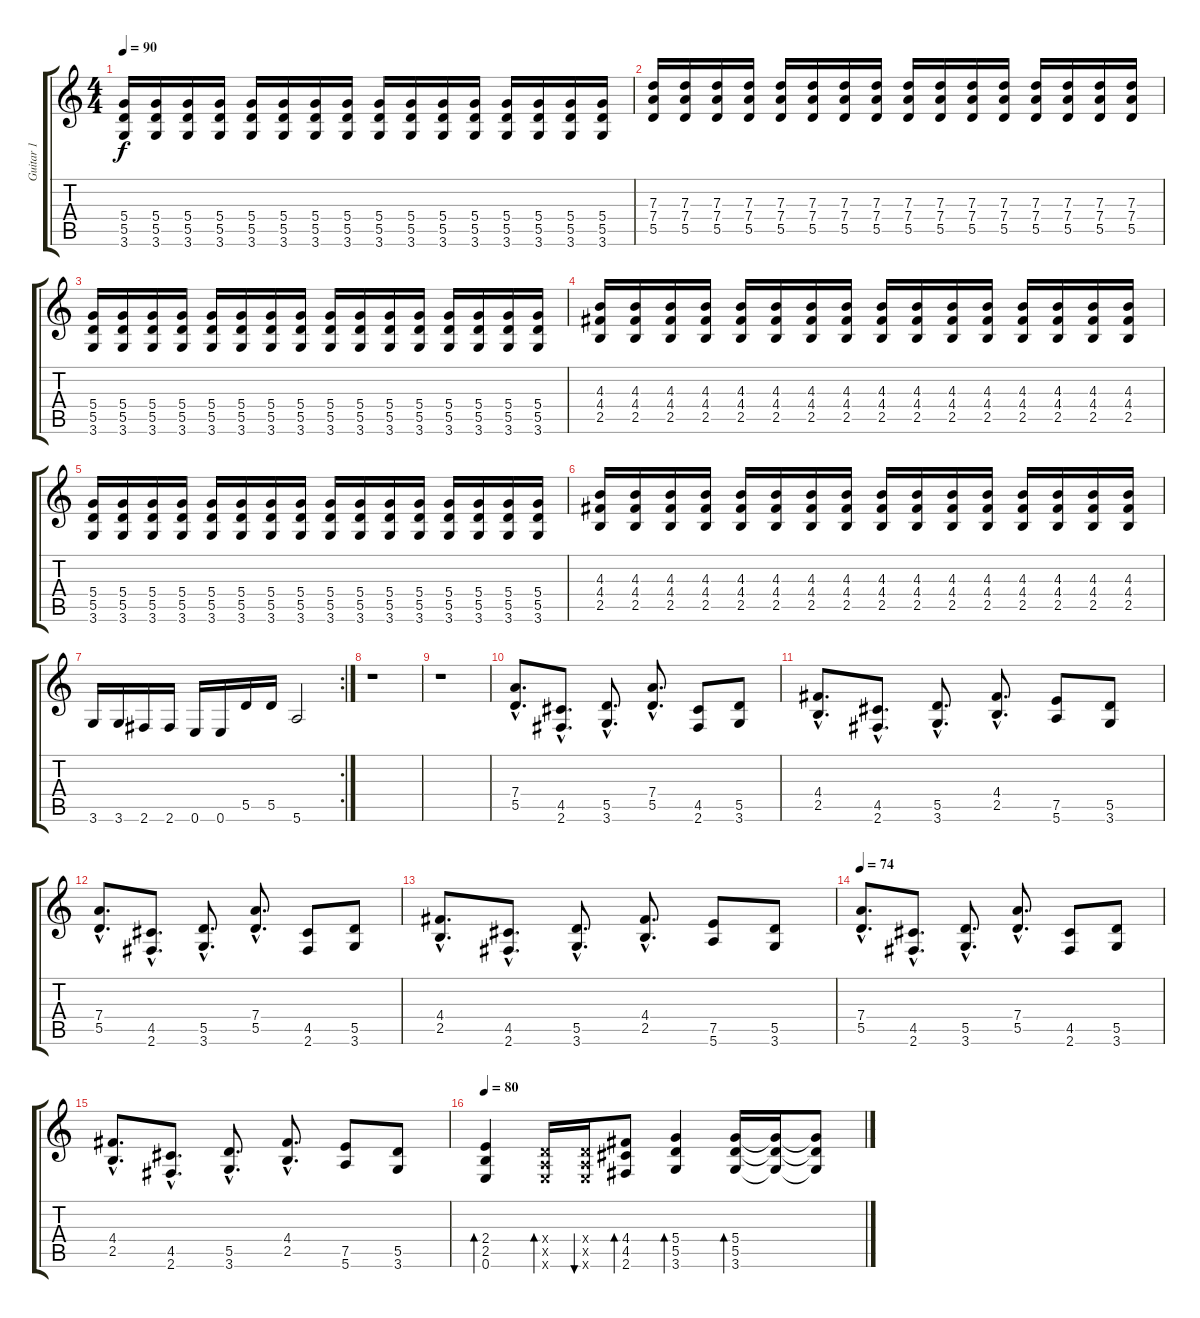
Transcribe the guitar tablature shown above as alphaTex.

\track ("Guitar 1" "Guitar 1") {instrument overdrivenguitar}
\staff {score tabs}
\tuning (E4 B3 G3 D3 A2 E2) {hide}
\ts (4 4)
\tempo 90
\clef g2
\ks c
(5.4 5.5 3.6).16{dy f} (5.4 5.5 3.6).16 (5.4 5.5 3.6).16 (5.4 5.5 3.6).16 (5.4 5.5 3.6).16 (5.4 5.5 3.6).16 (5.4 5.5 3.6).16 (5.4 5.5 3.6).16 (5.4 5.5 3.6).16 (5.4 5.5 3.6).16 (5.4 5.5 3.6).16 (5.4 5.5 3.6).16 (5.4 5.5 3.6).16 (5.4 5.5 3.6).16 (5.4 5.5 3.6).16 (5.4 5.5 3.6).16 |
(7.3 7.4 5.5).16 (7.3 7.4 5.5).16 (7.3 7.4 5.5).16 (7.3 7.4 5.5).16 (7.3 7.4 5.5).16 (7.3 7.4 5.5).16 (7.3 7.4 5.5).16 (7.3 7.4 5.5).16 (7.3 7.4 5.5).16 (7.3 7.4 5.5).16 (7.3 7.4 5.5).16 (7.3 7.4 5.5).16 (7.3 7.4 5.5).16 (7.3 7.4 5.5).16 (7.3 7.4 5.5).16 (7.3 7.4 5.5).16 |
(5.4 5.5 3.6).16 (5.4 5.5 3.6).16 (5.4 5.5 3.6).16 (5.4 5.5 3.6).16 (5.4 5.5 3.6).16 (5.4 5.5 3.6).16 (5.4 5.5 3.6).16 (5.4 5.5 3.6).16 (5.4 5.5 3.6).16 (5.4 5.5 3.6).16 (5.4 5.5 3.6).16 (5.4 5.5 3.6).16 (5.4 5.5 3.6).16 (5.4 5.5 3.6).16 (5.4 5.5 3.6).16 (5.4 5.5 3.6).16 |
(4.3 4.4 2.5).16 (4.3 4.4 2.5).16 (4.3 4.4 2.5).16 (4.3 4.4 2.5).16 (4.3 4.4 2.5).16 (4.3 4.4 2.5).16 (4.3 4.4 2.5).16 (4.3 4.4 2.5).16 (4.3 4.4 2.5).16 (4.3 4.4 2.5).16 (4.3 4.4 2.5).16 (4.3 4.4 2.5).16 (4.3 4.4 2.5).16 (4.3 4.4 2.5).16 (4.3 4.4 2.5).16 (4.3 4.4 2.5).16 |
(5.4 5.5 3.6).16 (5.4 5.5 3.6).16 (5.4 5.5 3.6).16 (5.4 5.5 3.6).16 (5.4 5.5 3.6).16 (5.4 5.5 3.6).16 (5.4 5.5 3.6).16 (5.4 5.5 3.6).16 (5.4 5.5 3.6).16 (5.4 5.5 3.6).16 (5.4 5.5 3.6).16 (5.4 5.5 3.6).16 (5.4 5.5 3.6).16 (5.4 5.5 3.6).16 (5.4 5.5 3.6).16 (5.4 5.5 3.6).16 |
(4.3 4.4 2.5).16 (4.3 4.4 2.5).16 (4.3 4.4 2.5).16 (4.3 4.4 2.5).16 (4.3 4.4 2.5).16 (4.3 4.4 2.5).16 (4.3 4.4 2.5).16 (4.3 4.4 2.5).16 (4.3 4.4 2.5).16 (4.3 4.4 2.5).16 (4.3 4.4 2.5).16 (4.3 4.4 2.5).16 (4.3 4.4 2.5).16 (4.3 4.4 2.5).16 (4.3 4.4 2.5).16 (4.3 4.4 2.5).16 |
\rc 2
3.6.16 3.6.16 2.6.16 2.6.16 0.6.16 0.6.16 5.5.16 5.5.16 5.6.2 |
r.1 |
r.1 |
(7.4{hac} 5.5{hac}).8{d} (4.5{hac} 2.6{hac}).8{d} (5.5{hac} 3.6{hac}).8{d} (7.4{hac} 5.5{hac}).8{d} (4.5 2.6).8 (5.5 3.6).8 |
(4.4{hac} 2.5{hac}).8{d} (4.5{hac} 2.6{hac}).8{d} (5.5{hac} 3.6{hac}).8{d} (4.4{hac} 2.5{hac}).8{d} (7.5 5.6).8 (5.5 3.6).8 |
(7.4{hac} 5.5{hac}).8{d} (4.5{hac} 2.6{hac}).8{d} (5.5{hac} 3.6{hac}).8{d} (7.4{hac} 5.5{hac}).8{d} (4.5 2.6).8 (5.5 3.6).8 |
(4.4{hac} 2.5{hac}).8{d} (4.5{hac} 2.6{hac}).8{d} (5.5{hac} 3.6{hac}).8{d} (4.4{hac} 2.5{hac}).8{d} (7.5 5.6).8 (5.5 3.6).8 |
\tempo 74
(7.4{hac} 5.5{hac}).8{d} (4.5{hac} 2.6{hac}).8{d} (5.5{hac} 3.6{hac}).8{d} (7.4{hac} 5.5{hac}).8{d} (4.5 2.6).8 (5.5 3.6).8 |
(4.4{hac} 2.5{hac}).8{d} (4.5{hac} 2.6{hac}).8{d} (5.5{hac} 3.6{hac}).8{d} (4.4{hac} 2.5{hac}).8{d} (7.5 5.6).8 (5.5 3.6).8 |
\tempo 80
(2.4 2.5 0.6).4{bd 60 instrument electricguitarclean} (0.4{x} 0.5{x} 0.6{x}).16{bd 60} (0.4{x} 0.5{x} 0.6{x}).16{bu 60} (4.4 4.5 2.6).8{bd 60} (5.4 5.5 3.6).4{bd 60} (5.4 5.5 3.6).16{bd 60} (5.4{t} 5.5{t} 3.6{t}).16 (5.4{t} 5.5{t} 3.6{t}).8
